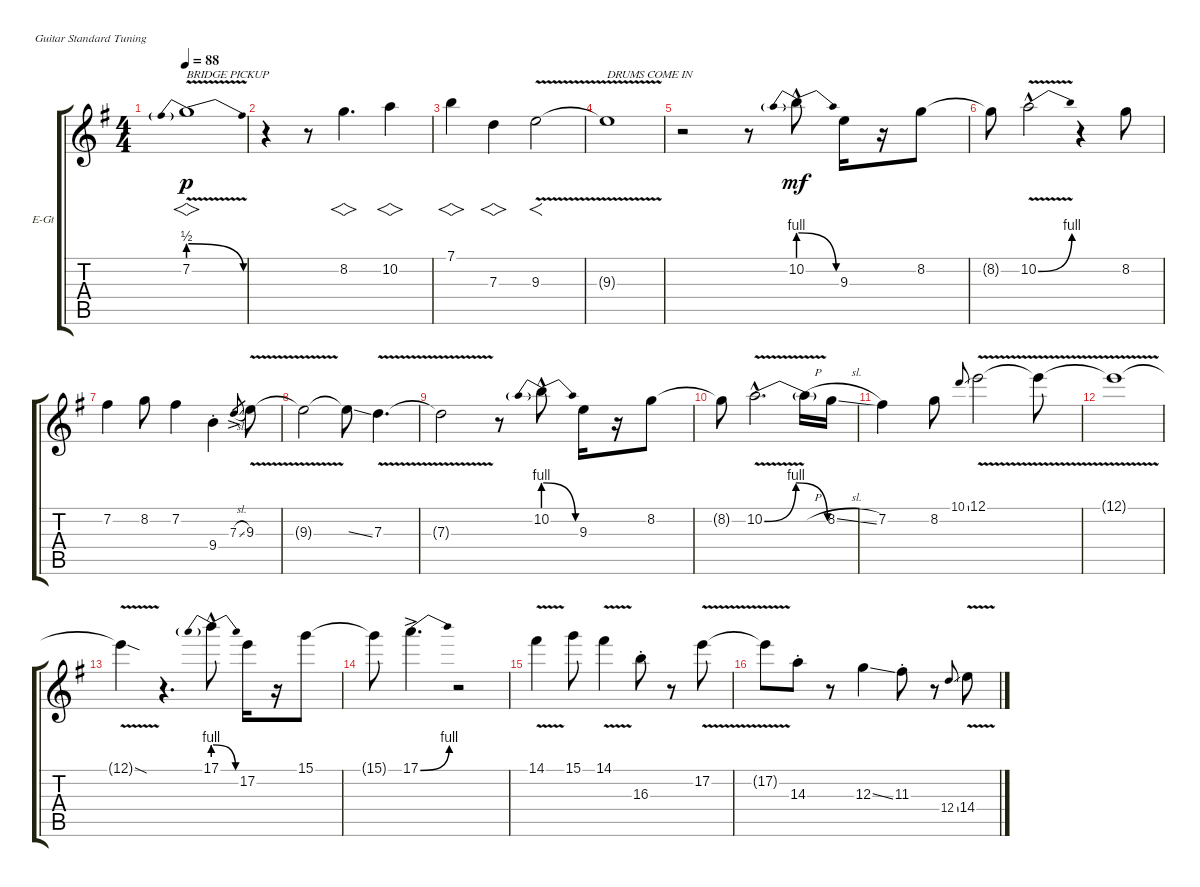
\defaultSystemsLayout 4
\bracketExtendMode groupsimilarinstruments
\firstSystemTrackNameOrientation horizontal
\otherSystemsTrackNameOrientation horizontal
\track ("Electric Guitar" "E-Gt") {instrument distortionguitar}
\staff {score tabs}
\tuning (E4 B3 G3 D3 A2 E2)
\ts (4 4)
\tempo 88
\clef g2
\ks eminor
7.2{be (prebendrelease 0 2 15.6 0) v}.1{vs txt "BRIDGE PICKUP" dy p instrument distortionguitar} |
r.4 r.8 8.2.4{vs d} 10.2.4{vs} |
7.1.4{vs} 7.3.4{vs} 9.3{v}.2{f} |
9.3{v t}.1{txt "DRUMS COME IN"} |
r.2 r.8 10.2{be (prebendrelease 0 4 10.2 0) hac}.8{dy mf} 9.3.16 r.16 8.2.8 |
8.2{t}.8 10.2{be (bend 0 0 30 4) v hac}.2 r.4 8.2.8 |
7.2.4 8.2.8 7.2.4 9.4{st}.4 7.3{sl ac}.8{gr} 9.3{v}.8 |
9.3{t}.2 9.3{ss t}.8 7.3{v}.4{d} |
7.3{v t}.2 r.8 10.2{be (prebendrelease 0 4 10.2 0) hac}.8 9.3.16 r.16 8.2.8 |
8.2{t}.8 10.2{be (bendrelease 0 0 10.2 4 55.199999999999996 4 58.8 0) v hac}.2{d} 10.2{h t}.16 8.2{sl}.16 |
7.2.4 8.2.8 10.1{ss}.8{gr onbeat} 12.1{v}.2 12.1{v t}.8 |
12.1{v t}.1 |
12.1{v sod t}.4 r.4{d} 17.1{be (prebendrelease 0 4 9.6 0) hac}.8 17.2.16 r.16 15.1.8 |
15.1{t}.8 17.1{be (bend 0 0 34.199999999999996 4) ac}.4{d} r.2 |
14.1{v}.4 15.1.8 14.1{v}.4 16.3{st}.8 r.8 17.2{v}.8 |
17.2{v t}.8 14.3{st}.8 r.8 12.3{ss}.4 11.3{st}.8 r.8 12.4{ss}.8{gr onbeat} 14.4{v}.8
